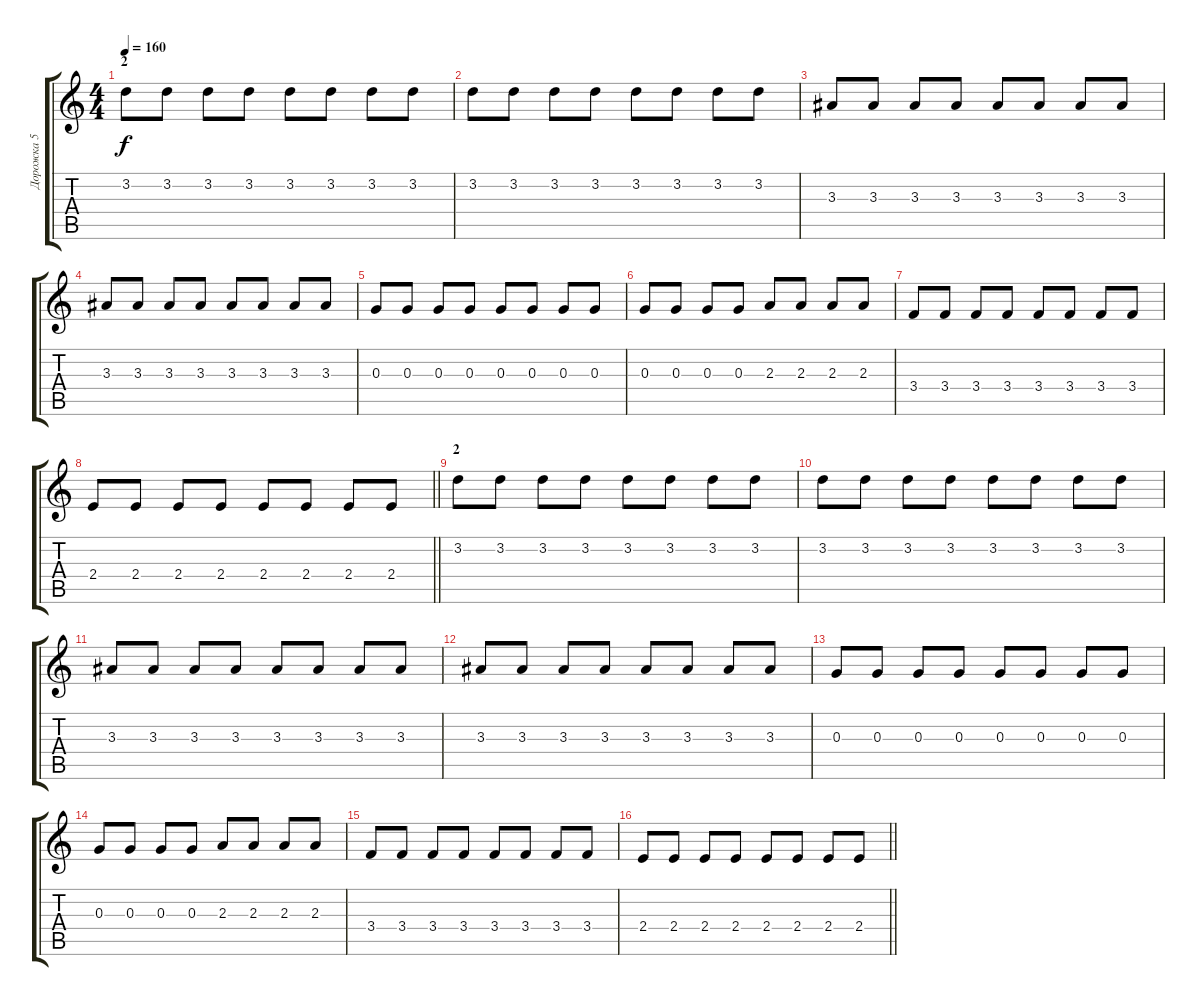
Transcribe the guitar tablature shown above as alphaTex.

\track ("Дорожка 5" "Дорожка 5") {instrument distortionguitar}
\staff {score tabs}
\tuning (E4 B3 G3 D3 A2 D2) {hide}
\ts (4 4)
\section ("" "2")
\tempo 160
\clef g2
\ks c
3.2.8{dy f} 3.2.8 3.2.8 3.2.8 3.2.8 3.2.8 3.2.8 3.2.8 |
3.2.8 3.2.8 3.2.8 3.2.8 3.2.8 3.2.8 3.2.8 3.2.8 |
3.3.8 3.3.8 3.3.8 3.3.8 3.3.8 3.3.8 3.3.8 3.3.8 |
3.3.8 3.3.8 3.3.8 3.3.8 3.3.8 3.3.8 3.3.8 3.3.8 |
0.3.8 0.3.8 0.3.8 0.3.8 0.3.8 0.3.8 0.3.8 0.3.8 |
0.3.8 0.3.8 0.3.8 0.3.8 2.3.8 2.3.8 2.3.8 2.3.8 |
3.4.8 3.4.8 3.4.8 3.4.8 3.4.8 3.4.8 3.4.8 3.4.8 |
\barLineRight lightlight
2.4.8 2.4.8 2.4.8 2.4.8 2.4.8 2.4.8 2.4.8 2.4.8 |
\section ("" "2")
3.2.8 3.2.8 3.2.8 3.2.8 3.2.8 3.2.8 3.2.8 3.2.8 |
3.2.8 3.2.8 3.2.8 3.2.8 3.2.8 3.2.8 3.2.8 3.2.8 |
3.3.8 3.3.8 3.3.8 3.3.8 3.3.8 3.3.8 3.3.8 3.3.8 |
3.3.8 3.3.8 3.3.8 3.3.8 3.3.8 3.3.8 3.3.8 3.3.8 |
0.3.8 0.3.8 0.3.8 0.3.8 0.3.8 0.3.8 0.3.8 0.3.8 |
0.3.8 0.3.8 0.3.8 0.3.8 2.3.8 2.3.8 2.3.8 2.3.8 |
3.4.8 3.4.8 3.4.8 3.4.8 3.4.8 3.4.8 3.4.8 3.4.8 |
\barLineRight lightlight
2.4.8 2.4.8 2.4.8 2.4.8 2.4.8 2.4.8 2.4.8 2.4.8
